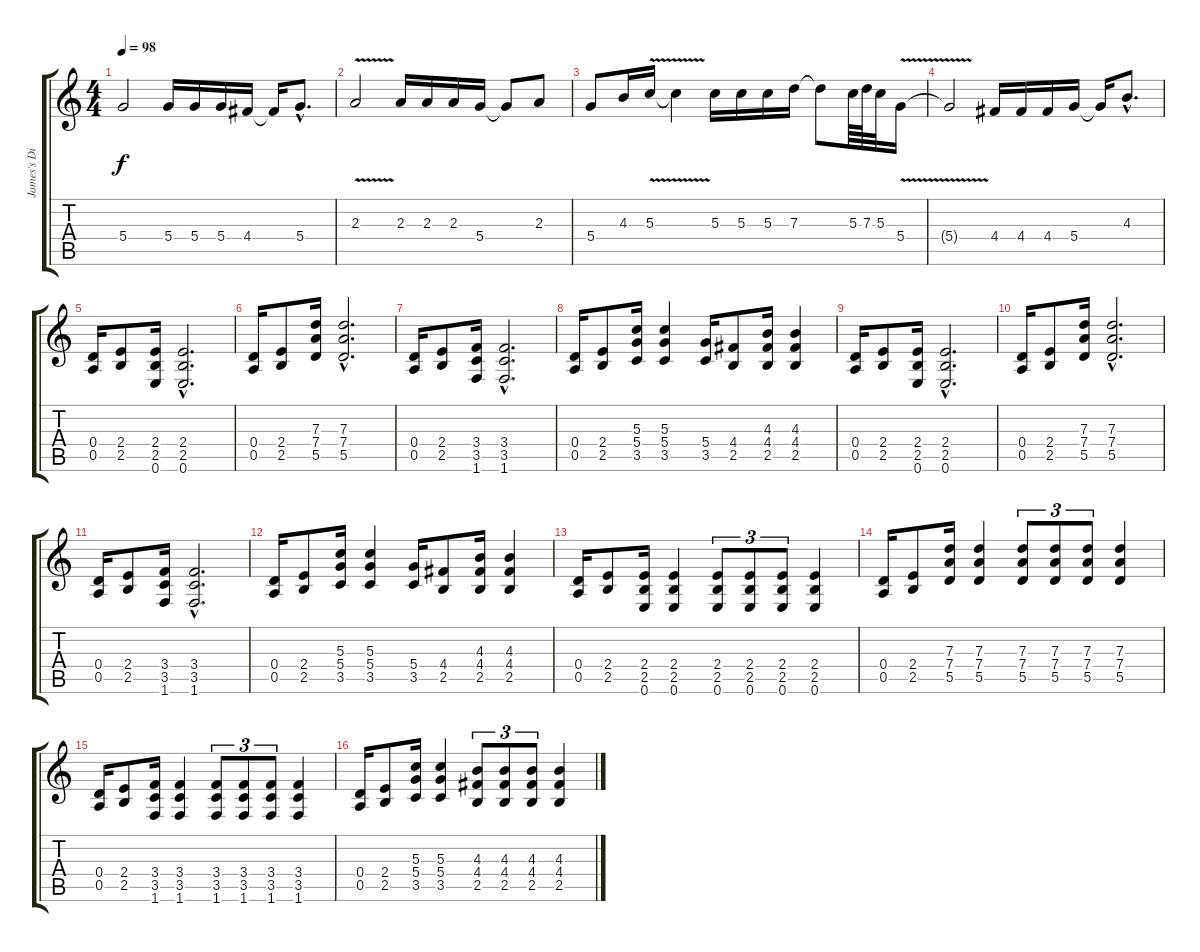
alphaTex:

\track ("James's Distorsion" "James's Di") {instrument distortionguitar}
\staff {score tabs}
\tuning (E4 B3 G3 D3 A2 E2) {hide}
\ts (4 4)
\tempo 98
\clef g2
\ks c
5.4{t}.2{dy f} 5.4.16 5.4.16 5.4.16 4.4.16 4.4{t}.16 5.4{hac}.8{d} |
2.3{v}.2 2.3.16 2.3.16 2.3.16 5.4.16 5.4{t}.8 2.3.8 |
5.4.8 4.3.16 5.3{v}.16 5.3{t}.4 5.3.16 5.3.16 5.3.16 7.3.16 7.3{t}.8 5.3.64 7.3.64 5.3.32 5.4{v}.16 |
5.4{t}.2 4.4.16 4.4.16 4.4.16 5.4.16 5.4{t}.16 4.3{hac}.8{d} |
(0.4 0.5).16 (2.4 2.5).8 (2.4 2.5 0.6).16 (2.4{hac} 2.5{hac} 0.6{hac}).2{d} |
(0.4 0.5).16 (2.4 2.5).8 (7.3 7.4 5.5).16 (7.3{hac} 7.4{hac} 5.5{hac}).2{d} |
(0.4 0.5).16 (2.4 2.5).8 (3.4 3.5 1.6).16 (3.4{hac} 3.5{hac} 1.6{hac}).2{d} |
(0.4 0.5).16 (2.4 2.5).8 (5.3 5.4 3.5).16 (5.3 5.4 3.5).4 (5.4 3.5).16 (4.4 2.5).8 (4.3 4.4 2.5).16 (4.3 4.4 2.5).4 |
(0.4 0.5).16 (2.4 2.5).8 (2.4 2.5 0.6).16 (2.4{hac} 2.5{hac} 0.6{hac}).2{d} |
(0.4 0.5).16 (2.4 2.5).8 (7.3 7.4 5.5).16 (7.3{hac} 7.4{hac} 5.5{hac}).2{d} |
(0.4 0.5).16 (2.4 2.5).8 (3.4 3.5 1.6).16 (3.4{hac} 3.5{hac} 1.6{hac}).2{d} |
(0.4 0.5).16 (2.4 2.5).8 (5.3 5.4 3.5).16 (5.3 5.4 3.5).4 (5.4 3.5).16 (4.4 2.5).8 (4.3 4.4 2.5).16 (4.3 4.4 2.5).4 |
(0.4 0.5).16 (2.4 2.5).8 (2.4 2.5 0.6).16 (2.4 2.5 0.6).4 (2.4 2.5 0.6).8{tu (3 2)} (2.4 2.5 0.6).8{tu (3 2)} (2.4 2.5 0.6).8{tu (3 2)} (2.4 2.5 0.6).4 |
(0.4 0.5).16 (2.4 2.5).8 (7.3 7.4 5.5).16 (7.3 7.4 5.5).4 (7.3 7.4 5.5).8{tu (3 2)} (7.3 7.4 5.5).8{tu (3 2)} (7.3 7.4 5.5).8{tu (3 2)} (7.3 7.4 5.5).4 |
(0.4 0.5).16 (2.4 2.5).8 (3.4 3.5 1.6).16 (3.4 3.5 1.6).4 (3.4 3.5 1.6).8{tu (3 2)} (3.4 3.5 1.6).8{tu (3 2)} (3.4 3.5 1.6).8{tu (3 2)} (3.4 3.5 1.6).4 |
(0.4 0.5).16 (2.4 2.5).8 (5.3 5.4 3.5).16 (5.3 5.4 3.5).4 (4.3 4.4 2.5).8{tu (3 2)} (4.3 4.4 2.5).8{tu (3 2)} (4.3 4.4 2.5).8{tu (3 2)} (4.3 4.4 2.5).4
